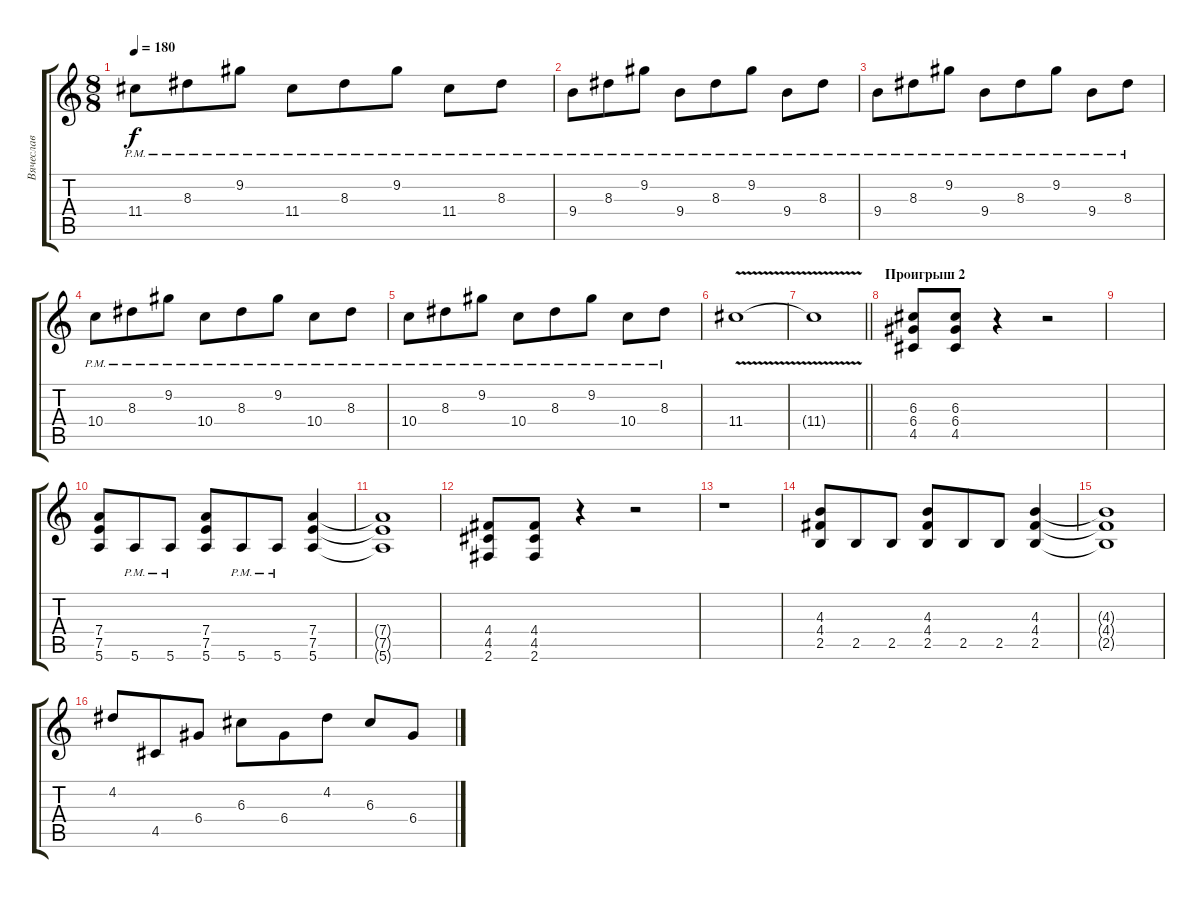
\track ("Вячеслав" "Вячеслав") {instrument distortionguitar}
\staff {score tabs}
\tuning (E4 B3 G3 D3 A2 E2) {hide}
\ts (8 8)
\tempo 180
\clef g2
\ks c
11.4{pm}.8{dy f} 8.3{pm}.8 9.2{pm}.8 11.4{pm}.8 8.3{pm}.8 9.2{pm}.8 11.4{pm}.8 8.3{pm}.8 |
9.4{pm}.8 8.3{pm}.8 9.2{pm}.8 9.4{pm}.8 8.3{pm}.8 9.2{pm}.8 9.4{pm}.8 8.3{pm}.8 |
9.4{pm}.8 8.3{pm}.8 9.2{pm}.8 9.4{pm}.8 8.3{pm}.8 9.2{pm}.8 9.4{pm}.8 8.3{pm}.8 |
10.4{pm}.8 8.3{pm}.8 9.2{pm}.8 10.4{pm}.8 8.3{pm}.8 9.2{pm}.8 10.4{pm}.8 8.3{pm}.8 |
10.4{pm}.8 8.3{pm}.8 9.2{pm}.8 10.4{pm}.8 8.3{pm}.8 9.2{pm}.8 10.4{pm}.8 8.3{pm}.8 |
11.4{v}.1 |
\barLineRight lightlight
11.4{t}.1 |
\section ("" "Проигрыш 2")
(6.3 6.4 4.5).8 (6.3 6.4 4.5).8 r.4 r.2 |
|
(7.4 7.5 5.6).8 5.6{pm}.8 5.6{pm}.8 (7.4 7.5 5.6).8 5.6{pm}.8 5.6{pm}.8 (7.4 7.5 5.6).4 |
(7.4{t} 7.5{t} 5.6{t}).1 |
(4.4 4.5 2.6).8 (4.4 4.5 2.6).8 r.4 r.2 |
r.1 |
(4.3 4.4 2.5).8 2.5.8 2.5.8 (4.3 4.4 2.5).8 2.5.8 2.5.8 (4.3 4.4 2.5).4 |
(4.3{t} 4.4{t} 2.5{t}).1 |
4.2.8 4.5.8 6.4.8 6.3.8 6.4.8 4.2.8 6.3.8 6.4.8
